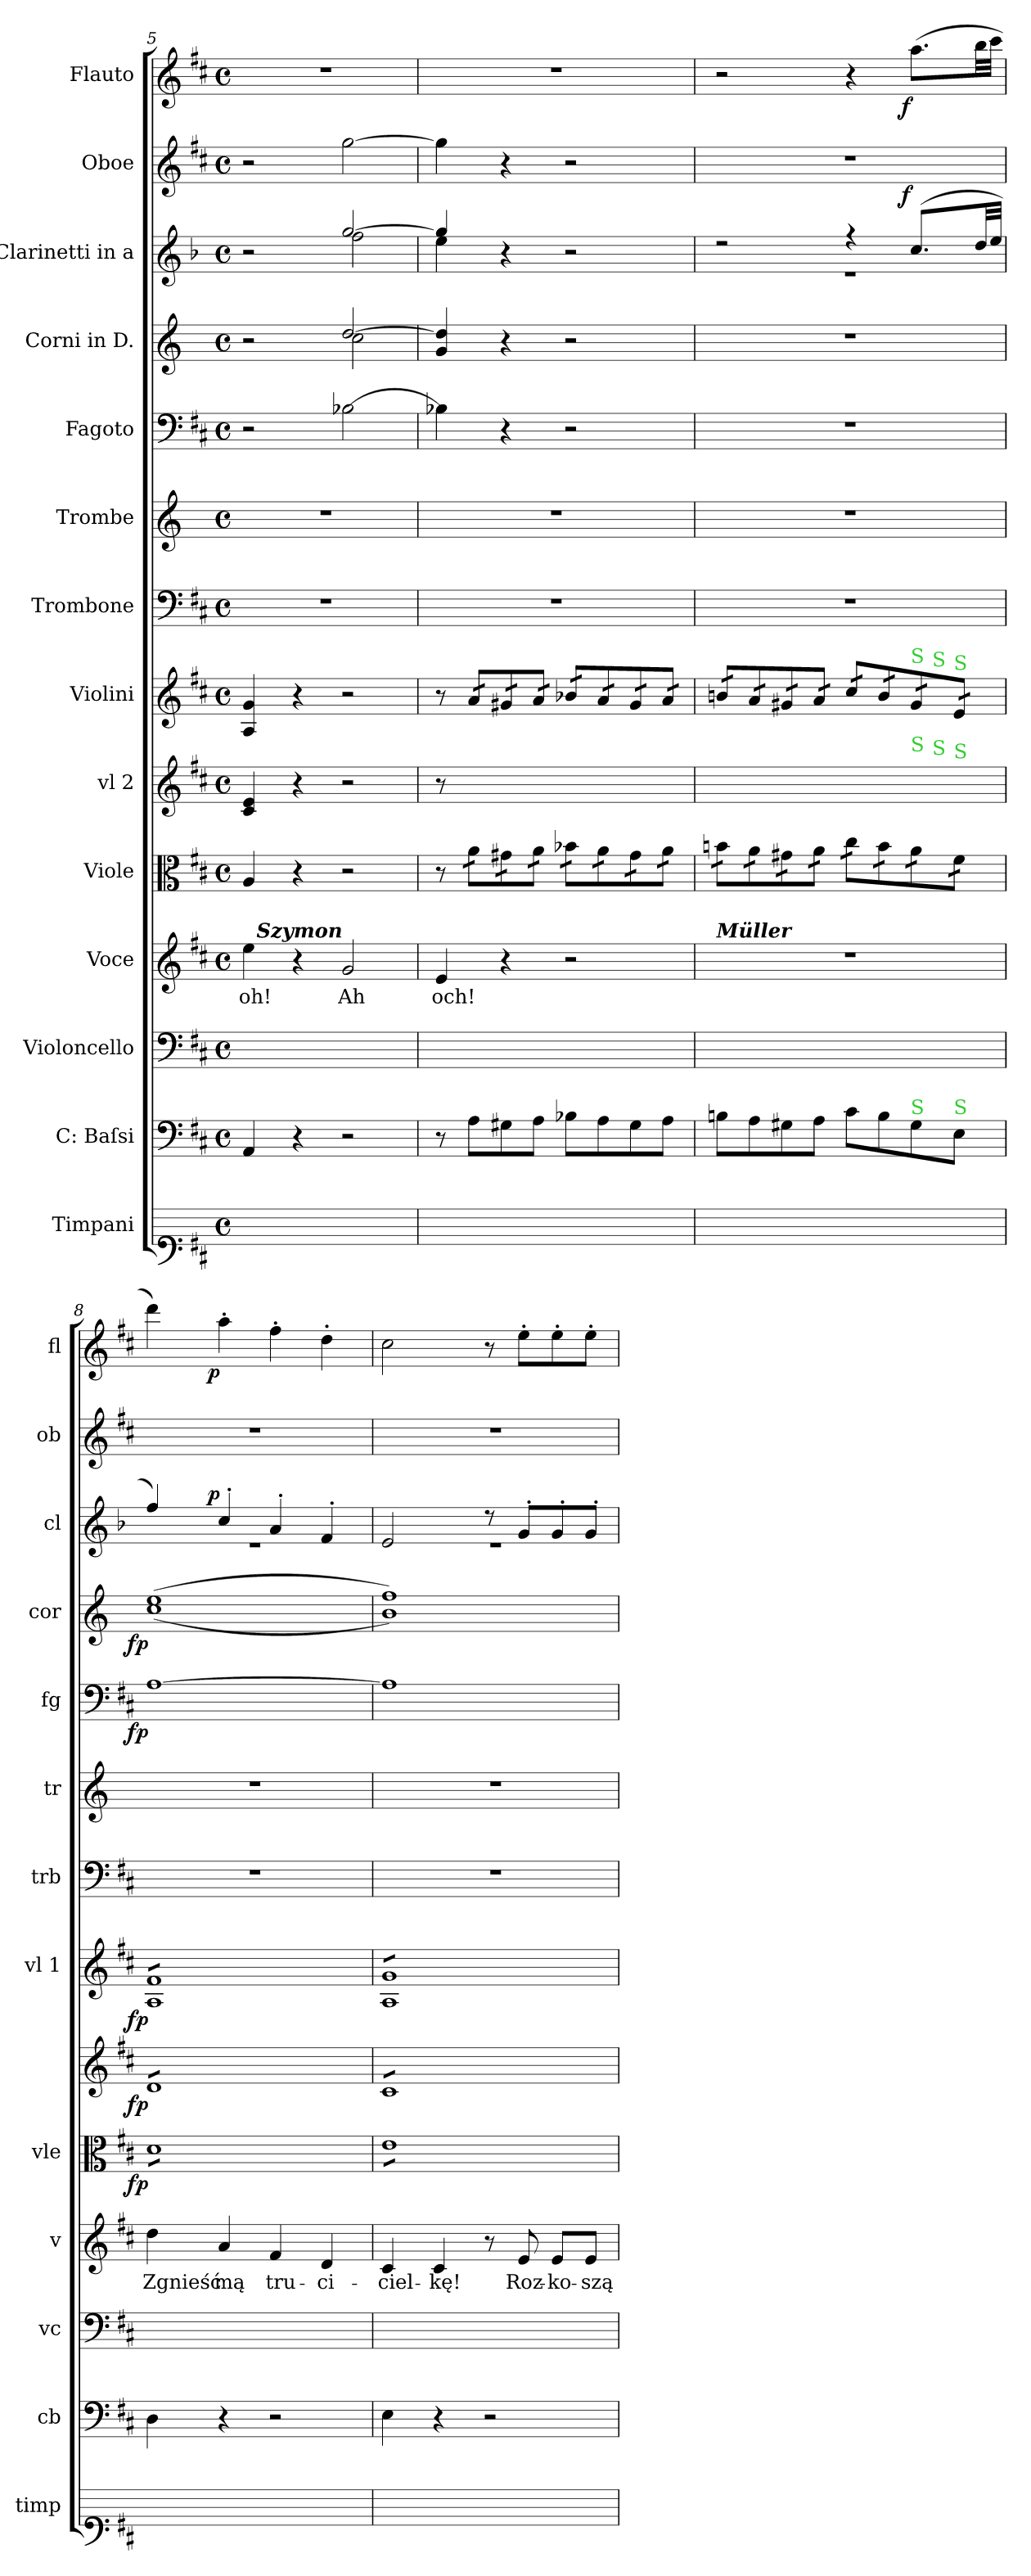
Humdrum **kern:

**kern	**kern	**kern	**kern	**text	**kern	**dynam	**kern	**dynam	**kern	**dynam	**kern	**kern	**kern	**dynam	**kern	**dynam	**kern	**dynam	**kern	**kern	**dynam
*part14	*part13	*part12	*part11	*part11	*part10	*part10	*part9	*part9	*part8	*part8	*part7	*part6	*part5	*part5	*part4	*part4	*part3	*part3	*part2	*part1	*part1
*staff14	*staff13	*staff12	*staff11	*staff11	*staff10	*staff10	*staff9	*staff9	*staff8	*staff8	*staff7	*staff6	*staff5	*staff5	*staff4	*staff4	*staff3	*staff3	*staff2	*staff1	*staff1
*I"Timpani	*I"C: Baſsi	*I"Violoncello	*I"Voce	*	*I"Viole	*	*I"vl 2	*	*I"Violini	*	*I"Trombone	*I"Trombe	*I"Fagoto	*	*I"Corni in D.	*	*I"Clarinetti in a	*	*I"Oboe	*I"Flauto	*
*I'timp	*I'cb	*I'vc	*I'v	*	*I'vle	*	*	*	*I'vl 1	*	*I'trb	*I'tr	*I'fg	*	*I'cor	*	*I'cl	*	*I'ob	*I'fl	*
*clefF1	*clefF4	*clefF4	*clefG2	*	*clefC3	*	*clefG2	*	*clefG2	*	*clefF4	*clefG2	*clefF4	*	*clefG2	*	*clefG2	*	*clefG2	*clefG2	*
*	*	*	*	*	*	*	*	*	*	*	*	*ITrd-1c-2	*	*	*ITrd6c10	*	*ITrd2c3	*	*	*	*
*k[f#c#]	*k[f#c#]	*k[f#c#]	*k[f#c#]	*	*k[f#c#]	*	*k[f#c#]	*	*k[f#c#]	*	*k[f#c#]	*k[f#c#]	*k[f#c#]	*	*k[f#c#]	*	*k[f#c#]	*	*k[f#c#]	*k[f#c#]	*
*M4/4	*M4/4	*M4/4	*M4/4	*	*M4/4	*	*M4/4	*	*M4/4	*	*M4/4	*M4/4	*M4/4	*	*M4/4	*	*M4/4	*	*M4/4	*M4/4	*
*met(c)	*met(c)	*met(c)	*met(c)	*	*met(c)	*	*met(c)	*	*met(c)	*	*met(c)	*met(c)	*met(c)	*	*met(c)	*	*met(c)	*	*met(c)	*met(c)	*
=5	=5	=5	=5	=5	=5	=5	=5	=5	=5	=5	=5	=5	=5	=5	=5	=5	=5	=5	=5	=5	=5
*	*	*	*	*	*	*	*	*	*	*	*	*	*	*	*^	*	*^	*	*	*	*
1ryy	4AA/	1ryy	4ee\	oh!	4A/	.	4c#/ 4e/	.	4A/ 4g/	.	1r	1r	2r	.	2r	2ryy	.	2r	2ryy	.	2r	1r	.
.	4r	.	4r	.	4r	.	4r	.	4r	.	.	.	.	.	.	.	.	.	.	.	.	.	.
!	!	!	!LO:TX:a:Bi:rj:t=Szymon	!	!	!	!	!	!	!	!	!	!	!	!	!	!	!	!	!	!	!	!
.	2r	.	2g/	Ah	2r	.	2r	.	2r	.	.	.	[2B-X\	.	[2e/	2d\	.	[2ee/	2dd\	.	[2gg\	.	.
*	*	*	*	*	*	*	*	*	*	*	*	*	*	*	*v	*v	*	*	*	*	*	*	*
=6	=6	=6	=6	=6	=6	=6	=6	=6	=6	=6	=6	=6	=6	=6	=6	=6	=6	=6	=6	=6	=6	=6
1ryy	8r	1ryy	4e/	och!	8r	.	8r	.	8r	.	1r	1r	4B-X\]	.	4A/ 4e]/	.	4ee/]	4cc#\	.	4gg\]	1r	.
!	!	!	!	!	!	!	!	!	!LO:TX:a:Bi:t=a tempo	!	!	!	!	!	!	!	!	!	!	!	!	!
!	!	!	!	!	!	!	!LO:TX:a:Bi:t=Unis	!	!	!	!	!	!	!	!	!	!	!	!	!	!	!
*	*	*	*	*	*tremolo	*	*	*	*	*	*	*	*	*	*	*	*	*	*	*	*	*
*	*	*	*	*	*	*	*tremolo	*	*	*	*	*	*	*	*	*	*	*	*	*	*	*
*	*	*	*	*	*	*	*	*	*tremolo	*	*	*	*	*	*	*	*	*	*	*	*	*
.	8A\L	.	.	.	16a\LL	.	16a/yyLL	.	16a/LL	.	.	.	.	.	.	.	.	.	.	.	.	.
.	.	.	.	.	16a\	.	16a/yy	.	16a/	.	.	.	.	.	.	.	.	.	.	.	.	.
.	8G#X\	.	4r	.	16g#X\	.	16g#X/yy	.	16g#X/	.	.	.	4r	.	4r	.	4r	4ryy	.	4r	.	.
.	.	.	.	.	16g#X\	.	16g#X/yy	.	16g#X/	.	.	.	.	.	.	.	.	.	.	.	.	.
.	8A\J	.	.	.	16a\	.	16a/yy	.	16a/	.	.	.	.	.	.	.	.	.	.	.	.	.
.	.	.	.	.	16a\JJ	.	16a/yyJJ	.	16a/JJ	.	.	.	.	.	.	.	.	.	.	.	.	.
.	8B-X\L	.	2r	.	16b-X\LL	.	16b-X/yyLL	.	16b-X/LL	.	.	.	2r	.	2r	.	2r	2ryy	.	2r	.	.
.	.	.	.	.	16b-X\	.	16b-X/yy	.	16b-X/	.	.	.	.	.	.	.	.	.	.	.	.	.
.	8A\	.	.	.	16a\	.	16a/yy	.	16a/	.	.	.	.	.	.	.	.	.	.	.	.	.
.	.	.	.	.	16a\	.	16a/yy	.	16a/	.	.	.	.	.	.	.	.	.	.	.	.	.
.	8G#\	.	.	.	16g#\	.	16g#/yy	.	16g#/	.	.	.	.	.	.	.	.	.	.	.	.	.
.	.	.	.	.	16g#\	.	16g#/yy	.	16g#/	.	.	.	.	.	.	.	.	.	.	.	.	.
.	8A\J	.	.	.	16a\	.	16a/yy	.	16a/	.	.	.	.	.	.	.	.	.	.	.	.	.
.	.	.	.	.	16a\JJ	.	16a/yyJJ	.	16a/JJ	.	.	.	.	.	.	.	.	.	.	.	.	.
=7	=7	=7	=7	=7	=7	=7	=7	=7	=7	=7	=7	=7	=7	=7	=7	=7	=7	=7	=7	=7	=7	=7
!	!	!	!LO:TX:a:Bi:t=Müller	!	!	!	!	!	!	!	!	!	!	!	!	!	!	!	!	!	!	!
*	*	*	*	*	*	*	*^	*	*^	*	*	*	*	*	*	*	*	*	*	*	*	*
1ryy	8Bn\L	1ryy	1r	.	16bn\LL	.	16bn/yyLL	2ryy	.	16bn/LL	2ryy	.	1r	1r	1r	.	1r	.	2r	1re	.	1r	2r	.
.	.	.	.	.	16bn\	.	16bn/yy	.	.	16bn/	.	.	.	.	.	.	.	.	.	.	.	.	.	.
.	8A\	.	.	.	16a\	.	16a/yy	.	.	16a/	.	.	.	.	.	.	.	.	.	.	.	.	.	.
.	.	.	.	.	16a\	.	16a/yy	.	.	16a/	.	.	.	.	.	.	.	.	.	.	.	.	.	.
.	8G#X\	.	.	.	16g#X\	.	16g#X/yy	.	.	16g#X/	.	.	.	.	.	.	.	.	.	.	.	.	.	.
.	.	.	.	.	16g#X\	.	16g#X/yy	.	.	16g#X/	.	.	.	.	.	.	.	.	.	.	.	.	.	.
.	8A\J	.	.	.	16a\	.	16a/yy	.	.	16a/	.	.	.	.	.	.	.	.	.	.	.	.	.	.
.	.	.	.	.	16a\JJ	.	16a/yyJJ	.	.	16a/JJ	.	.	.	.	.	.	.	.	.	.	.	.	.	.
.	8c#\L	.	.	.	16cc#\LL	.	16cc#/yyLL	4ryy	.	16cc#/LL	4ryy	.	.	.	.	.	.	.	4r	.	.	.	4r	.
.	.	.	.	.	16cc#\	.	16cc#/yy	.	.	16cc#/	.	.	.	.	.	.	.	.	.	.	.	.	.	.
.	8B\	.	.	.	16b\	.	16b/yy	.	.	16b/	.	.	.	.	.	.	.	.	.	.	.	.	.	.
.	.	.	.	.	16b\	.	16b/yy	.	.	16b/	.	.	.	.	.	.	.	.	.	.	.	.	.	.
!	!	!	!	!	!	!	!	!	!	!LO:TX:a:color=limegreen:t=S	!	!	!	!	!	!	!	!	!	!	!	!	!	!
!	!	!	!	!	!	!	!LO:TX:a:color=limegreen:t=S	!	!	!	!	!	!	!	!	!	!	!	!	!	!	!	!	!
!	!LO:TX:a:color=limegreen:t=S	!	!	!	!	!	!	!	!	!	!	!	!	!	!	!	!	!	!	!	!	!	!	!
!	!	!	!	!	!	!	!	!	!	!	!	!	!	!	!	!	!	!	!	!	!LO:DY:a:rj	!	!	!LO:DY:b:rj
.	8G#\	.	.	.	16a\	.	16g#/yy	16ryy	.	16g#/	16ryy	.	.	.	.	.	.	.	(>8.a/L	.	f	.	(>8.aa\L	f
!	!	!	!	!	!	!	!	!	!	!	!LO:TX:a:color=limegreen:t=S	!	!	!	!	!	!	!	!	!	!	!	!	!
!	!	!	!	!	!	!	!	!LO:TX:a:color=limegreen:t=S	!	!	!	!	!	!	!	!	!	!	!	!	!	!	!	!
.	.	.	.	.	16a\	.	16g#/yy	8.ryy	.	16g#/	8.ryy	.	.	.	.	.	.	.	.	.	.	.	.	.
!	!	!	!	!	!	!	!	!	!	!LO:TX:a:color=limegreen:t=S	!	!	!	!	!	!	!	!	!	!	!	!	!	!
!	!	!	!	!	!	!	!LO:TX:a:color=limegreen:t=S	!	!	!	!	!	!	!	!	!	!	!	!	!	!	!	!	!
!	!LO:TX:a:color=limegreen:t=S	!	!	!	!	!	!	!	!	!	!	!	!	!	!	!	!	!	!	!	!	!	!	!
.	8E\J	.	.	.	16f#\	.	16e/yy	.	.	16e/	.	.	.	.	.	.	.	.	.	.	.	.	.	.
.	.	.	.	.	16f#\JJ	.	16e/yyJJ	.	.	16e/JJ	.	.	.	.	.	.	.	.	32b/LL	.	.	.	32bb\LL	.
.	.	.	.	.	.	.	.	.	.	.	.	.	.	.	.	.	.	.	32cc#/JJJ	.	.	.	32ccc#\JJJ	.
=8	=8	=8	=8	=8	=8	=8	=8	=8	=8	=8	=8	=8	=8	=8	=8	=8	=8	=8	=8	=8	=8	=8	=8	=8
!	!	!	!	!	!	!LO:DY:b:rj	!	!	!LO:DY:b:rj	!	!	!LO:DY:b:rj	!	!	!	!LO:DY:b:rj	!	!LO:DY:b:rj	!	!	!	!	!	!
*	*	*	*	*	*	*	*v	*v	*	*	*	*	*	*	*	*	*	*	*	*	*	*	*	*
*	*	*	*	*	*	*	*	*	*v	*v	*	*	*	*	*	*	*	*	*	*	*	*	*
1ryy	4D\	1ryy	4dd\	Zgnieść	8d\L	fp	8d/L	fp	8A/ 8f#/L	fp	1r	1r	[1A	fp	(<(>1d 1f#	fp	4dd/)	1re	.	1r	4ddd\)	.
.	.	.	.	.	8d\	.	8d/	.	8A/ 8f#/	.	.	.	.	.	.	.	.	.	.	.	.	.
!	!	!	!	!	!	!	!	!	!	!	!	!	!	!	!	!	!	!	!LO:DY:a:rj	!	!	!LO:DY:b:rj
.	4r	.	4a/	mą	8d\	.	8d/	.	8A/ 8f#/	.	.	.	.	.	.	.	4a'>/	.	p	.	4aa'>\	p
.	.	.	.	.	8d\	.	8d/	.	8A/ 8f#/	.	.	.	.	.	.	.	.	.	.	.	.	.
.	2r	.	4f#/	tru-	8d\	.	8d/	.	8A/ 8f#/	.	.	.	.	.	.	.	4f#'>/	.	.	.	4ff#'>\	.
.	.	.	.	.	8d\	.	8d/	.	8A/ 8f#/	.	.	.	.	.	.	.	.	.	.	.	.	.
.	.	.	4d/	-ci-	8d\	.	8d/	.	8A/ 8f#/	.	.	.	.	.	.	.	4d'>/	.	.	.	4dd'>\	.
.	.	.	.	.	8d\J	.	8d/J	.	8A/ 8f#/J	.	.	.	.	.	.	.	.	.	.	.	.	.
=9	=9	=9	=9	=9	=9	=9	=9	=9	=9	=9	=9	=9	=9	=9	=9	=9	=9	=9	=9	=9	=9	=9
1ryy	4E\	1ryy	4c#/	-ciel-	8e\L	.	8c#/L	.	8A/ 8g/L	.	1r	1r	1A]	.	1c# 1g))	.	2c#/	1re	.	1r	2cc#\	.
.	.	.	.	.	8e\	.	8c#/	.	8A/ 8g/	.	.	.	.	.	.	.	.	.	.	.	.	.
.	4r	.	4c#/	-kę!	8e\	.	8c#/	.	8A/ 8g/	.	.	.	.	.	.	.	.	.	.	.	.	.
.	.	.	.	.	8e\	.	8c#/	.	8A/ 8g/	.	.	.	.	.	.	.	.	.	.	.	.	.
.	2r	.	8r	.	8e\	.	8c#/	.	8A/ 8g/	.	.	.	.	.	.	.	8r	.	.	.	8r	.
.	.	.	8e/	Roz-	8e\	.	8c#/	.	8A/ 8g/	.	.	.	.	.	.	.	8e'>/L	.	.	.	8ee'>\L	.
.	.	.	8e/L	-ko-	8e\	.	8c#/	.	8A/ 8g/	.	.	.	.	.	.	.	8e'>/	.	.	.	8ee'>\	.
.	.	.	8e/J	-szą	8e\J	.	8c#/J	.	8A/ 8g/J	.	.	.	.	.	.	.	8e'>/J	.	.	.	8ee'>\J	.
*	*	*	*	*	*	*	*	*	*Xtremolo	*	*	*	*	*	*	*	*	*	*	*	*	*
*	*	*	*	*	*	*	*Xtremolo	*	*	*	*	*	*	*	*	*	*	*	*	*	*	*
*	*	*	*	*	*Xtremolo	*	*	*	*	*	*	*	*	*	*	*	*	*	*	*	*	*
*	*	*	*	*	*	*	*	*	*	*	*	*	*	*	*	*	*v	*v	*	*	*	*
=	=	=	=	=	=	=	=	=	=	=	=	=	=	=	=	=	=	=	=	=	=
*-	*-	*-	*-	*-	*-	*-	*-	*-	*-	*-	*-	*-	*-	*-	*-	*-	*-	*-	*-	*-	*-
